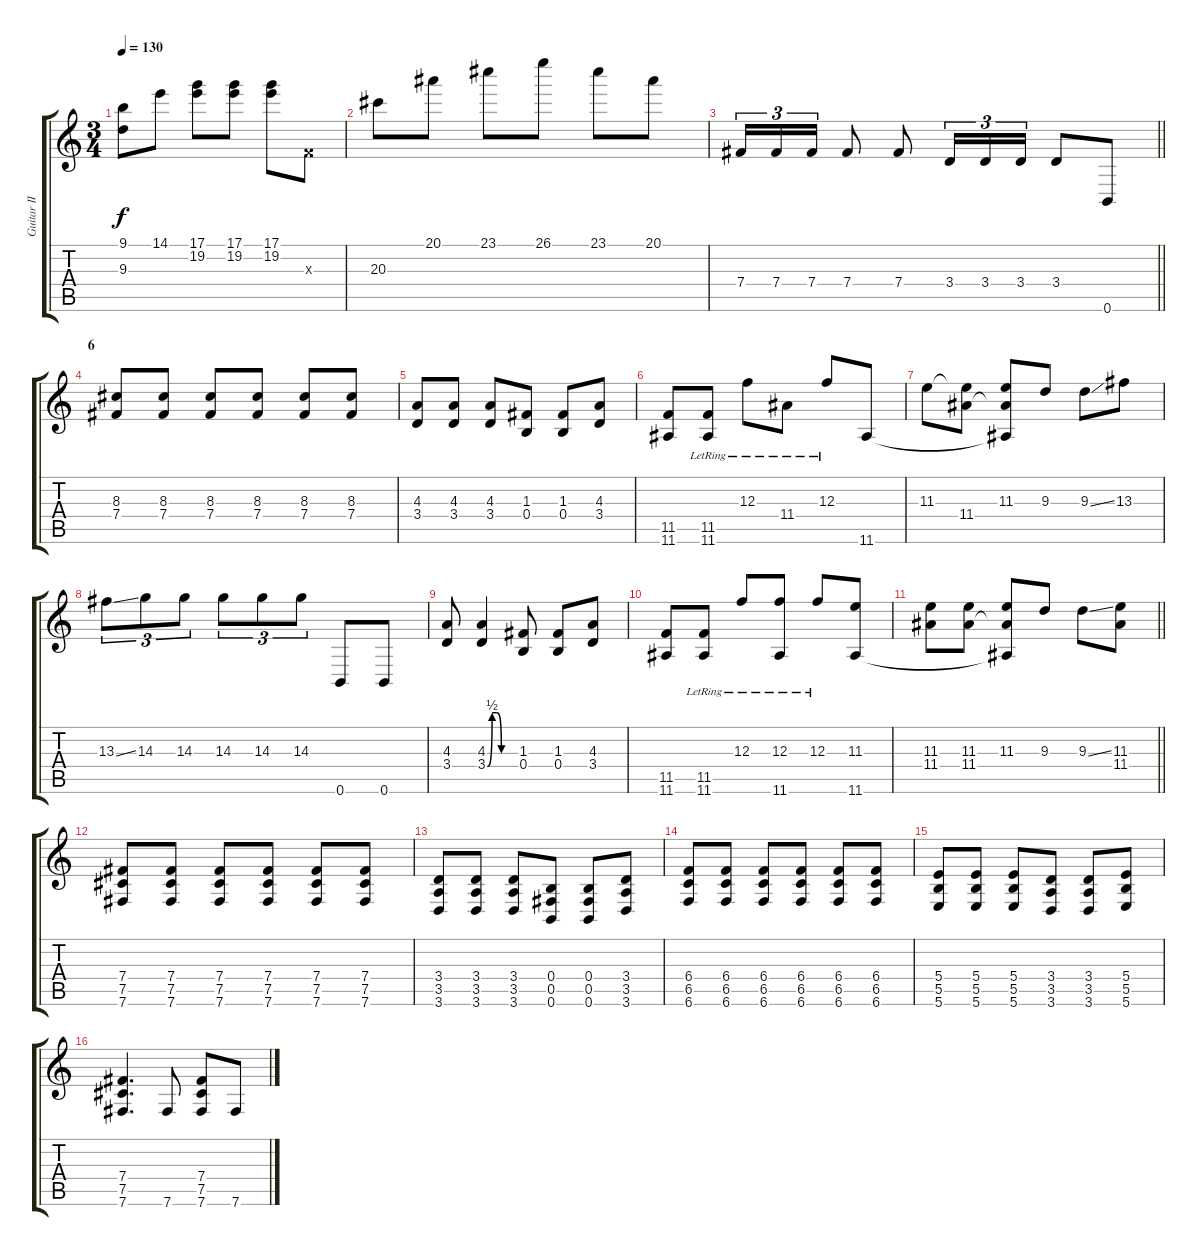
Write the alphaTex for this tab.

\track ("Guitar II" "Guitar II") {instrument distortionguitar}
\staff {score tabs}
\tuning (D4 A3 F3 B2 Gb2 B1) {hide}
\ts (3 4)
\tempo 130
\clef g2
\ks c
(9.1 9.3).8{dy f} 14.1.8 (17.1 19.2).8 (17.1 19.2).8 (17.1 19.2).8 0.3{x}.8 |
20.3.8 20.1.8 23.1.8 26.1.8 23.1.8 20.1.8 |
\barLineRight lightlight
7.4.16{tu (3 2)} 7.4.16{tu (3 2)} 7.4.16{tu (3 2)} 7.4.8 7.4.8 3.4.16{tu (3 2)} 3.4.16{tu (3 2)} 3.4.16{tu (3 2)} 3.4.8 0.6.8 |
\section ("" "6")
(8.3 7.4).8 (8.3 7.4).8 (8.3 7.4).8 (8.3 7.4).8 (8.3 7.4).8 (8.3 7.4).8 |
(4.3 3.4).8 (4.3 3.4).8 (4.3 3.4).8 (1.3 0.4).8 (1.3 0.4).8 (4.3 3.4).8 |
(11.5 11.6).8 (11.5{lr} 11.6{lr}).8 12.3{lr}.8 11.4{lr}.8 12.3{lr}.8 11.6.8 |
11.3.8 (11.3{t} 11.4).8 (11.3 11.4{t} 11.6{t}).8 9.3.8 9.3{ss}.8 13.3.8 |
13.3{ss}.8{tu (3 2)} 14.3.8{tu (3 2)} 14.3.8{tu (3 2)} 14.3.8{tu (3 2)} 14.3.8{tu (3 2)} 14.3.8{tu (3 2)} 0.6.8 0.6.8 |
(4.3 3.4).8 (4.3 3.4{be (custom 0 0 10 2 20 2 30 0 60 0)}).4 (1.3 0.4).8 (1.3 0.4).8 (4.3 3.4).8 |
(11.5 11.6).8 (11.5{lr} 11.6{lr}).8 12.3{lr}.8 (12.3 11.6{lr}).8 12.3{lr}.8 (11.3 11.6).8 |
\barLineRight lightlight
(11.3 11.4).8 (11.3 11.4).8 (11.3 11.4{t} 11.6{t}).8 9.3.8 9.3{ss}.8 (11.3 11.4).8 |
\section ("" "")
(7.4 7.5 7.6).8 (7.4 7.5 7.6).8 (7.4 7.5 7.6).8 (7.4 7.5 7.6).8 (7.4 7.5 7.6).8 (7.4 7.5 7.6).8 |
(3.4 3.5 3.6).8 (3.4 3.5 3.6).8 (3.4 3.5 3.6).8 (0.4 0.5 0.6).8 (0.4 0.5 0.6).8 (3.4 3.5 3.6).8 |
(6.4 6.5 6.6).8 (6.4 6.5 6.6).8 (6.4 6.5 6.6).8 (6.4 6.5 6.6).8 (6.4 6.5 6.6).8 (6.4 6.5 6.6).8 |
(5.4 5.5 5.6).8 (5.4 5.5 5.6).8 (5.4 5.5 5.6).8 (3.4 3.5 3.6).8 (3.4 3.5 3.6).8 (5.4 5.5 5.6).8 |
(7.4 7.5 7.6).4{d} 7.6.8 (7.4 7.5 7.6).8 7.6.8
